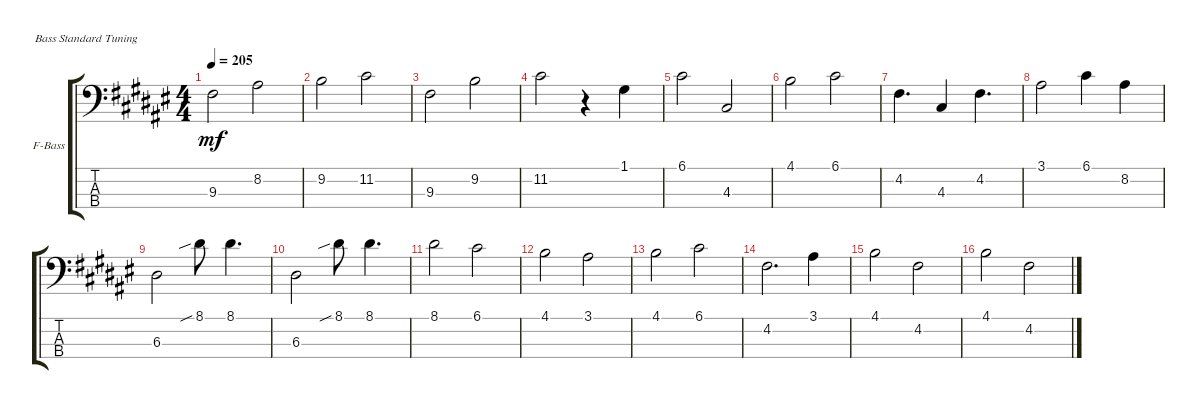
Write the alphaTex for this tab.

\defaultSystemsLayout 4
\bracketExtendMode groupsimilarinstruments
\firstSystemTrackNameOrientation horizontal
\otherSystemsTrackNameOrientation horizontal
\track ("Fretless Bass" "F-Bass") {instrument fretlessbass}
\staff {score tabs}
\tuning (G2 D2 A1 E1)
\ts (4 4)
\tempo 205
\clef f4
\scale
0.333333
\ks f#
9.3.2{dy mf} 8.2.2 |
\scale
0.333333 9.2.2 11.2.2 |
\scale
0.333333 9.3.2 9.2.2 |
\scale
0.333333 11.2.2 r.4 1.1.4 |
\scale
0.333333 6.1.2 4.3.2 |
\scale
0.333333 4.1.2 6.1.2 |
\scale
0.333333 4.2.4{d} 4.3.4 4.2.4{d} |
\scale
0.333333 3.1.2 6.1.4 8.2.4 |
\scale
0.333333 6.3.2 8.1{sib}.8 8.1.4{d} |
\scale
0.333333 6.3.2 8.1{sib}.8 8.1.4{d} |
\scale
0.333333 8.1.2 6.1.2 |
\scale
0.333333 4.1.2 3.1.2 |
\scale
0.333333 4.1.2 6.1.2 |
\scale
0.333333 4.2.2{d} 3.1.4 |
\scale
0.333333 4.1.2 4.2.2 |
\scale
0.333333 4.1.2 4.2.2
